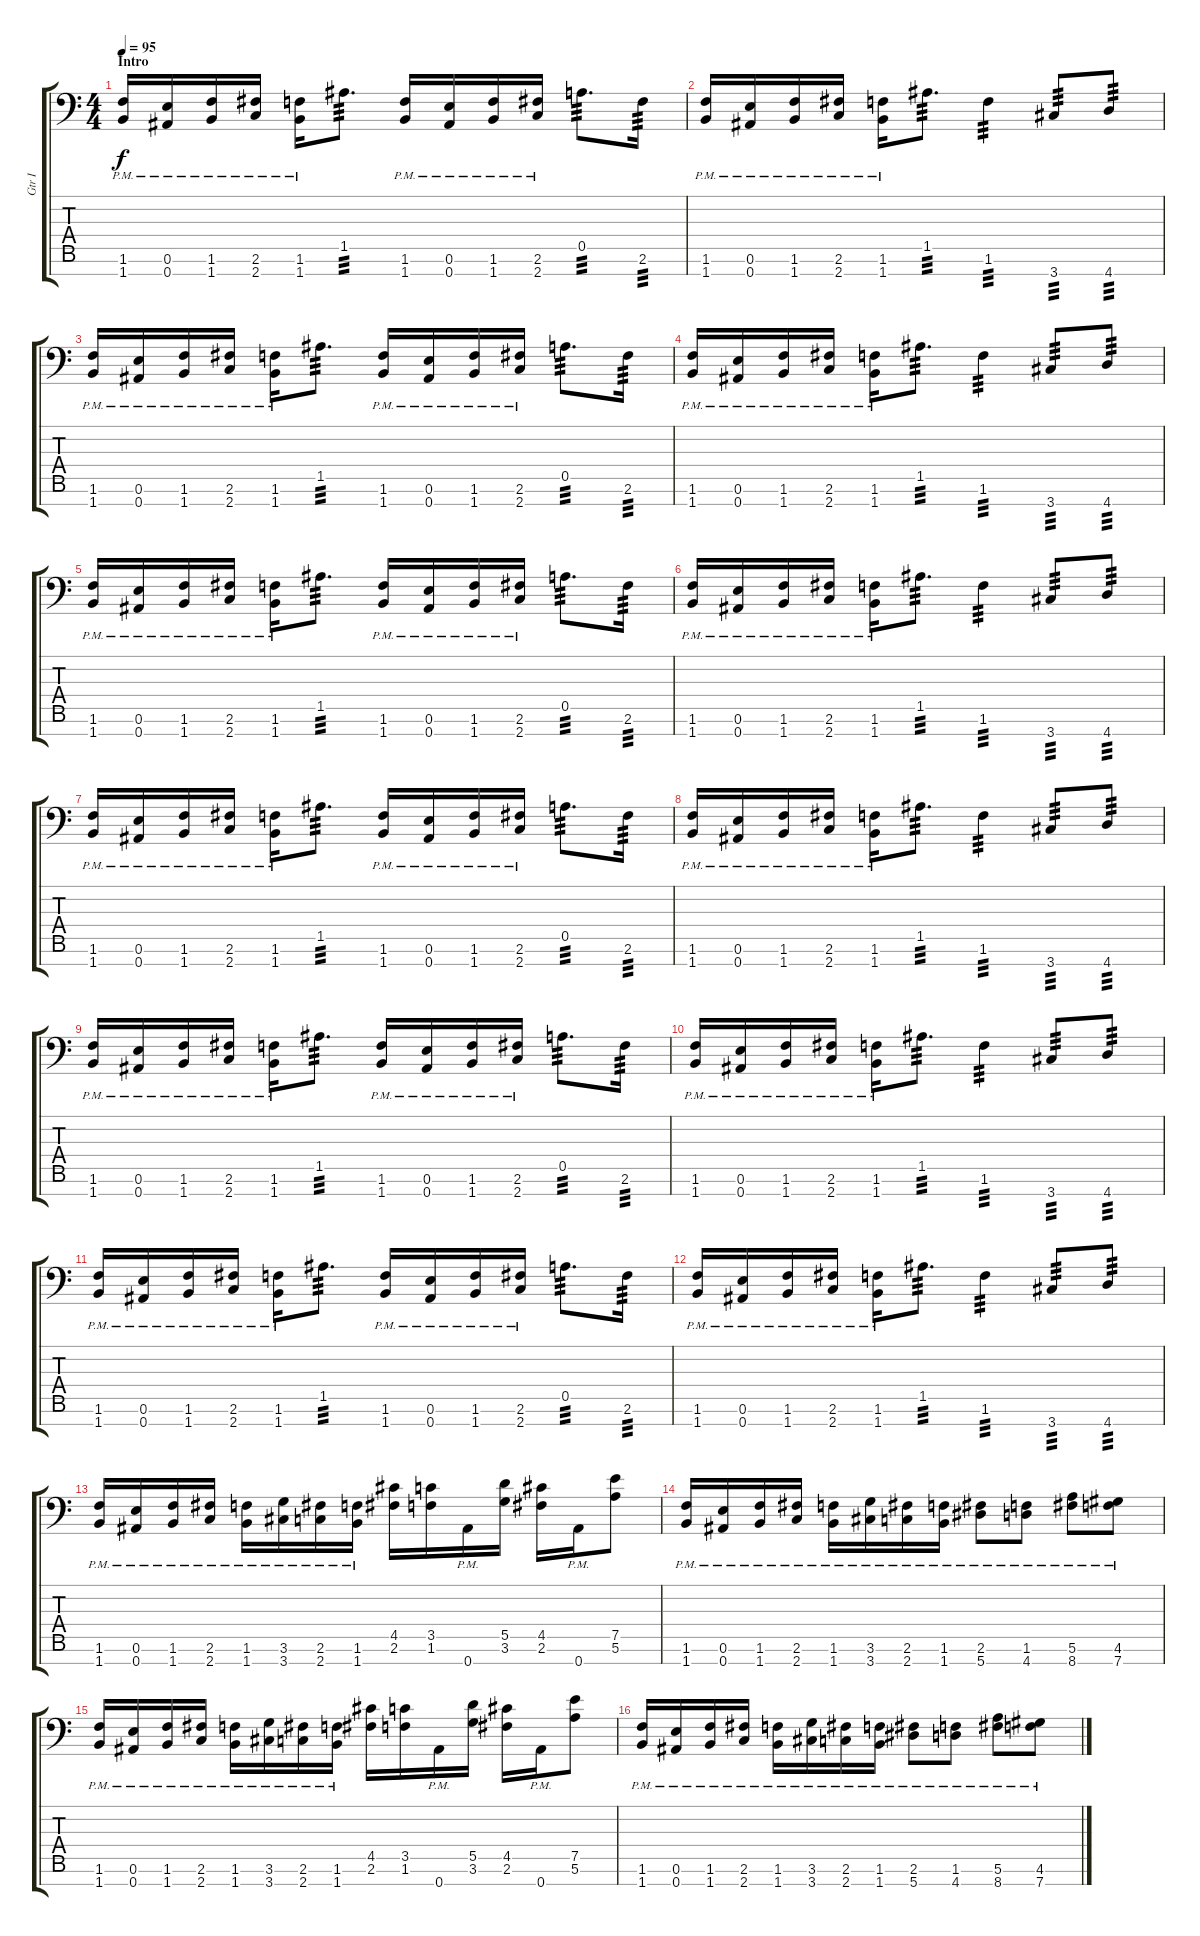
\track ("Gtr I" "Gtr I") {instrument distortionguitar}
\staff {score tabs}
\tuning (E4 B3 G3 D3 A2 E2 Bb1) {hide}
\ts (4 4)
\section ("" "Intro")
\tempo 95
\clef f4
\ks c
(1.6{pm} 1.7{pm}).16{dy f instrument distortionguitar} (0.6{pm} 0.7{pm}).16 (1.6{pm} 1.7{pm}).16 (2.6{pm} 2.7{pm}).16 (1.6{pm} 1.7{pm}).16 1.5.8{d tp 3} (1.6{pm} 1.7{pm}).16 (0.6{pm} 0.7{pm}).16 (1.6{pm} 1.7{pm}).16 (2.6{pm} 2.7{pm}).16 0.5.8{d tp 3} 2.6.16{tp 3} |
(1.6{pm} 1.7{pm}).16 (0.6{pm} 0.7{pm}).16 (1.6{pm} 1.7{pm}).16 (2.6{pm} 2.7{pm}).16 (1.6{pm} 1.7{pm}).16 1.5.8{d tp 3} 1.6.4{tp 3} 3.7.8{tp 3} 4.7.8{tp 3} |
(1.6{pm} 1.7{pm}).16 (0.6{pm} 0.7{pm}).16 (1.6{pm} 1.7{pm}).16 (2.6{pm} 2.7{pm}).16 (1.6{pm} 1.7{pm}).16 1.5.8{d tp 3} (1.6{pm} 1.7{pm}).16 (0.6{pm} 0.7{pm}).16 (1.6{pm} 1.7{pm}).16 (2.6{pm} 2.7{pm}).16 0.5.8{d tp 3} 2.6.16{tp 3} |
(1.6{pm} 1.7{pm}).16 (0.6{pm} 0.7{pm}).16 (1.6{pm} 1.7{pm}).16 (2.6{pm} 2.7{pm}).16 (1.6{pm} 1.7{pm}).16 1.5.8{d tp 3} 1.6.4{tp 3} 3.7.8{tp 3} 4.7.8{tp 3} |
(1.6{pm} 1.7{pm}).16 (0.6{pm} 0.7{pm}).16 (1.6{pm} 1.7{pm}).16 (2.6{pm} 2.7{pm}).16 (1.6{pm} 1.7{pm}).16 1.5.8{d tp 3} (1.6{pm} 1.7{pm}).16 (0.6{pm} 0.7{pm}).16 (1.6{pm} 1.7{pm}).16 (2.6{pm} 2.7{pm}).16 0.5.8{d tp 3} 2.6.16{tp 3} |
(1.6{pm} 1.7{pm}).16 (0.6{pm} 0.7{pm}).16 (1.6{pm} 1.7{pm}).16 (2.6{pm} 2.7{pm}).16 (1.6{pm} 1.7{pm}).16 1.5.8{d tp 3} 1.6.4{tp 3} 3.7.8{tp 3} 4.7.8{tp 3} |
(1.6{pm} 1.7{pm}).16 (0.6{pm} 0.7{pm}).16 (1.6{pm} 1.7{pm}).16 (2.6{pm} 2.7{pm}).16 (1.6{pm} 1.7{pm}).16 1.5.8{d tp 3} (1.6{pm} 1.7{pm}).16 (0.6{pm} 0.7{pm}).16 (1.6{pm} 1.7{pm}).16 (2.6{pm} 2.7{pm}).16 0.5.8{d tp 3} 2.6.16{tp 3} |
(1.6{pm} 1.7{pm}).16 (0.6{pm} 0.7{pm}).16 (1.6{pm} 1.7{pm}).16 (2.6{pm} 2.7{pm}).16 (1.6{pm} 1.7{pm}).16 1.5.8{d tp 3} 1.6.4{tp 3} 3.7.8{tp 3} 4.7.8{tp 3} |
(1.6{pm} 1.7{pm}).16 (0.6{pm} 0.7{pm}).16 (1.6{pm} 1.7{pm}).16 (2.6{pm} 2.7{pm}).16 (1.6{pm} 1.7{pm}).16 1.5.8{d tp 3} (1.6{pm} 1.7{pm}).16 (0.6{pm} 0.7{pm}).16 (1.6{pm} 1.7{pm}).16 (2.6{pm} 2.7{pm}).16 0.5.8{d tp 3} 2.6.16{tp 3} |
(1.6{pm} 1.7{pm}).16 (0.6{pm} 0.7{pm}).16 (1.6{pm} 1.7{pm}).16 (2.6{pm} 2.7{pm}).16 (1.6{pm} 1.7{pm}).16 1.5.8{d tp 3} 1.6.4{tp 3} 3.7.8{tp 3} 4.7.8{tp 3} |
(1.6{pm} 1.7{pm}).16 (0.6{pm} 0.7{pm}).16 (1.6{pm} 1.7{pm}).16 (2.6{pm} 2.7{pm}).16 (1.6{pm} 1.7{pm}).16 1.5.8{d tp 3} (1.6{pm} 1.7{pm}).16 (0.6{pm} 0.7{pm}).16 (1.6{pm} 1.7{pm}).16 (2.6{pm} 2.7{pm}).16 0.5.8{d tp 3} 2.6.16{tp 3} |
(1.6{pm} 1.7{pm}).16 (0.6{pm} 0.7{pm}).16 (1.6{pm} 1.7{pm}).16 (2.6{pm} 2.7{pm}).16 (1.6{pm} 1.7{pm}).16 1.5.8{d tp 3} 1.6.4{tp 3} 3.7.8{tp 3} 4.7.8{tp 3} |
(1.6{pm} 1.7{pm}).16 (0.6{pm} 0.7{pm}).16 (1.6{pm} 1.7{pm}).16 (2.6{pm} 2.7{pm}).16 (1.6{pm} 1.7{pm}).16 (3.6{pm} 3.7{pm}).16 (2.6{pm} 2.7{pm}).16 (1.6{pm} 1.7{pm}).16 (4.5 2.6).16 (3.5 1.6).16 0.7{pm}.16 (5.5 3.6).16 (4.5 2.6).16 0.7{pm}.16 (7.5 5.6).8 |
(1.6{pm} 1.7{pm}).16 (0.6{pm} 0.7{pm}).16 (1.6{pm} 1.7{pm}).16 (2.6{pm} 2.7{pm}).16 (1.6{pm} 1.7{pm}).16 (3.6{pm} 3.7{pm}).16 (2.6{pm} 2.7{pm}).16 (1.6{pm} 1.7{pm}).16 (2.6{pm} 5.7{pm}).8 (1.6{pm} 4.7{pm}).8 (5.6{pm} 8.7{pm}).8 (4.6{pm} 7.7{pm}).8 |
(1.6{pm} 1.7{pm}).16 (0.6{pm} 0.7{pm}).16 (1.6{pm} 1.7{pm}).16 (2.6{pm} 2.7{pm}).16 (1.6{pm} 1.7{pm}).16 (3.6{pm} 3.7{pm}).16 (2.6{pm} 2.7{pm}).16 (1.6{pm} 1.7{pm}).16 (4.5 2.6).16 (3.5 1.6).16 0.7{pm}.16 (5.5 3.6).16 (4.5 2.6).16 0.7{pm}.16 (7.5 5.6).8 |
(1.6{pm} 1.7{pm}).16 (0.6{pm} 0.7{pm}).16 (1.6{pm} 1.7{pm}).16 (2.6{pm} 2.7{pm}).16 (1.6{pm} 1.7{pm}).16 (3.6{pm} 3.7{pm}).16 (2.6{pm} 2.7{pm}).16 (1.6{pm} 1.7{pm}).16 (2.6{pm} 5.7{pm}).8 (1.6{pm} 4.7{pm}).8 (5.6{pm} 8.7{pm}).8 (4.6{pm} 7.7{pm}).8
